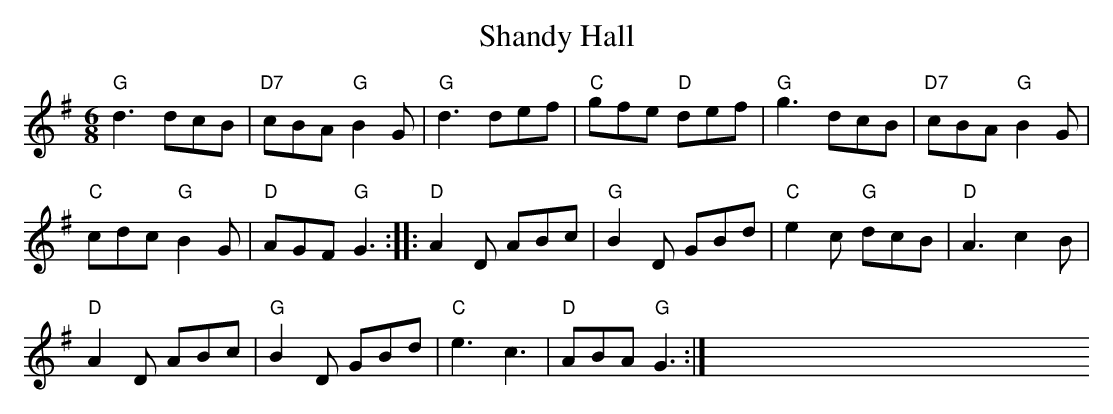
X:1
T: Shandy Hall
M: 6/8
L: 1/8
K: G
"G"d3 dcB | "D7"cBA "G"B2 G | "G"d3 def | "C"gfe "D"def |\
 "G"g3 dcB | "D7"cBA "G"B2 G |
 "C"cdc "G"B2 G | "D"AGF "G"G3 ::\
"D"A2 D ABc | "G"B2 D GBd | "C"e2 c "G"dcB | "D"A3 c2 B |
"D"A2 D ABc | "G"B2 D GBd | "C"e3 c3 | "D"ABA "G"G3 :|\
 xxx xxx [] xxx xxx []
